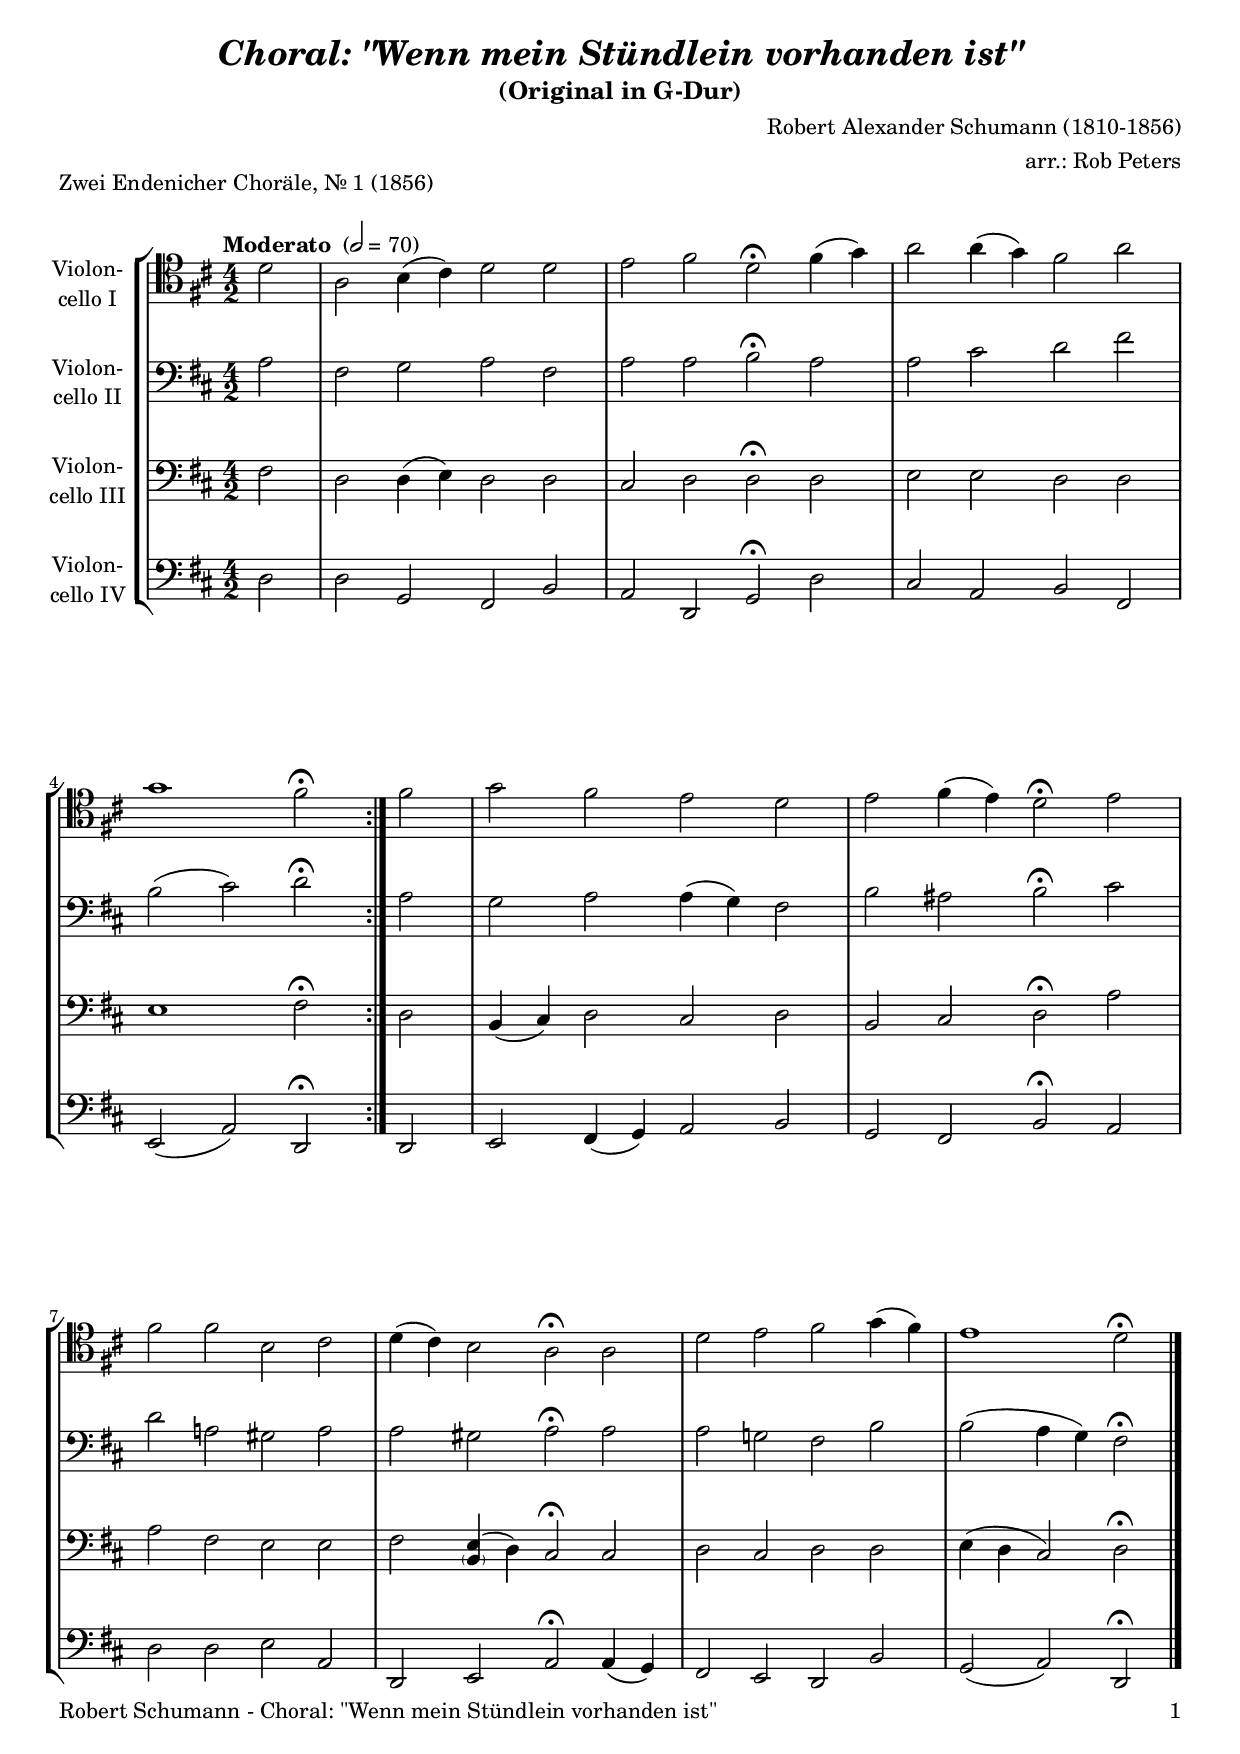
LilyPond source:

\version "2.24.1"
\include "deutsch.ly"

#(set-global-staff-size 19)

\header {
  title     = \markup \bold \italic "Choral: \"Wenn mein Stündlein vorhanden ist\""
  subtitle  = "(Original in G-Dur)"
  composer  = "Robert Alexander Schumann (1810-1856)"
  arranger  = "arr.: Rob Peters"
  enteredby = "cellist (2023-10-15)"
  piece     = "Zwei Endenicher Choräle, Nr. 1 (1856)"
}

voiceconsts = {
 \key g \major
 \time 4/2
 \clef "bass"
 \numericTimeSignature
 \compressEmptyMeasures
  % Set default beaming for all staves
% \set Timing.beamExceptions = #'()
% \set Timing.baseMoment     = #(ly:make-moment 1 4)
% \set Timing.beatStructure  = #'(1 1 1)
 \tempo "Moderato " 2=70
}

mivl = "violin"
miba = "cello"
mipz = "pizzicato strings"

va = \relative c'' {
  \voiceconsts
  \clef "tenor"

  \repeat volta 2 {
    \partial 2 g2
    d e4( fis) g2 g
    a h g\fermata h4( c)
    d2 d4( c) h2 d

    c1 h2\fermata
  }
  h
  c h a g
  a h4( a) g2\fermata a

  h h e, fis
  g4( fis) e2 d\fermata d
  g a h c4( h)
  \partial 1. a1 g2\fermata \bar "|."
}

vb = \relative c' {
  \voiceconsts

  \repeat volta 2 {
    \partial 2 d2
    h c d h
    d d e\fermata d
    d fis g h

    e,( fis) g\fermata
  }
  d
  c d d4( c) h2
  e dis e\fermata fis

  g d! cis d
  d cis d\fermata d
  d c! h e
  \partial 1. e( d4 c) h2\fermata \bar "|."
}

vc = \relative c' {
  \voiceconsts

  \repeat volta 2 {
    \partial 2 h2
    g g4( a) g2 g
    fis g g\fermata g
    a a g g

    a1 h2\fermata
  }
  g
  e4( fis) g2 fis g
  e fis g\fermata d'

  d h a a
  h <\parenthesize e, a>4( g) fis2\fermata fis
  g fis g g
  \partial 1. a4( g fis2) g\fermata \bar "|."
}

vd = \relative c' {
  \voiceconsts

  \repeat volta 2 {
    \partial 2 g2
    g c, h e
    d g, c\fermata g'
    fis d e h

    a( d) g,\fermata
  }
  g
  a h4( c) d2 e
  c h e\fermata d

  g g a d,
  g, a d\fermata d4( c)
  h2 a g e'
  \partial 1. c( d) g,\fermata \bar "|."
}


music = \new StaffGroup <<
      \new Staff {
        \set Staff.midiInstrument = \miba
        \set Staff.instrumentName = \markup \center-column { "Violon-" "cello I" }
        \transpose g d { \va }
      }

      \new Staff {
        \set Staff.midiInstrument = \miba
        \set Staff.instrumentName = \markup \center-column { "Violon-" "cello II" }
        \transpose g d { \vb }
      }

      \new Staff {
        \set Staff.midiInstrument = \miba
        \set Staff.instrumentName = \markup \center-column { "Violon-" "cello III" }
        \transpose g d { \vc }
      }

      \new Staff {
        \set Staff.midiInstrument = \miba
        \set Staff.instrumentName = \markup \center-column { "Violon-" "cello IV" }
        \transpose g d { \vd }
      }
>>

\book {
  \paper {
    print-page-number = ##t
    print-first-page-number = ##t
    ragged-last-bottom = ##f
    oddHeaderMarkup = \markup \null
    evenHeaderMarkup = \markup \null
    oddFooterMarkup = \markup {
      \fill-line {
        \if \should-print-page-number
        "Robert Schumann - Choral: \"Wenn mein Stündlein vorhanden ist\"" \fromproperty #'page:page-number-string
      }
    }
    evenFooterMarkup = \oddFooterMarkup
  } \score {
    \music
    \layout {}
  }

  \score {
    \unfoldRepeats \music

    \midi {
      \context {
        \Score
      }
    }
  }
}